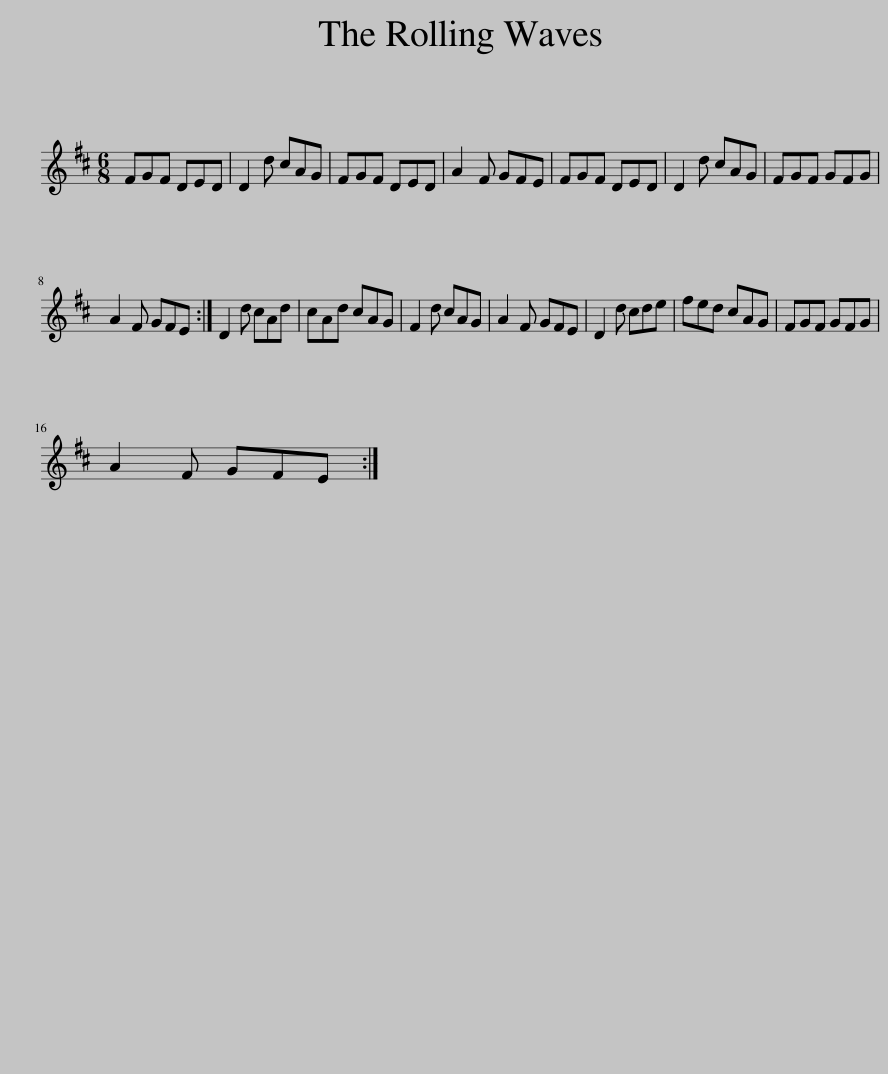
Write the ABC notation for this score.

X:1
L:1/8
M:6/8
I:linebreak $
K:D
V:1 treble
V:1
 FGF DED | D2 d cAG | FGF DED | A2 F GFE | FGF DED | %5
 D2 d cAG | FGF GFG |$ A2 F GFE :| D2 d cAd | cAd cAG | %10
 F2 d cAG | A2 F GFE | D2 d cde | fed cAG | FGF GFG |$ %15
 A2 F GFE :| %16
